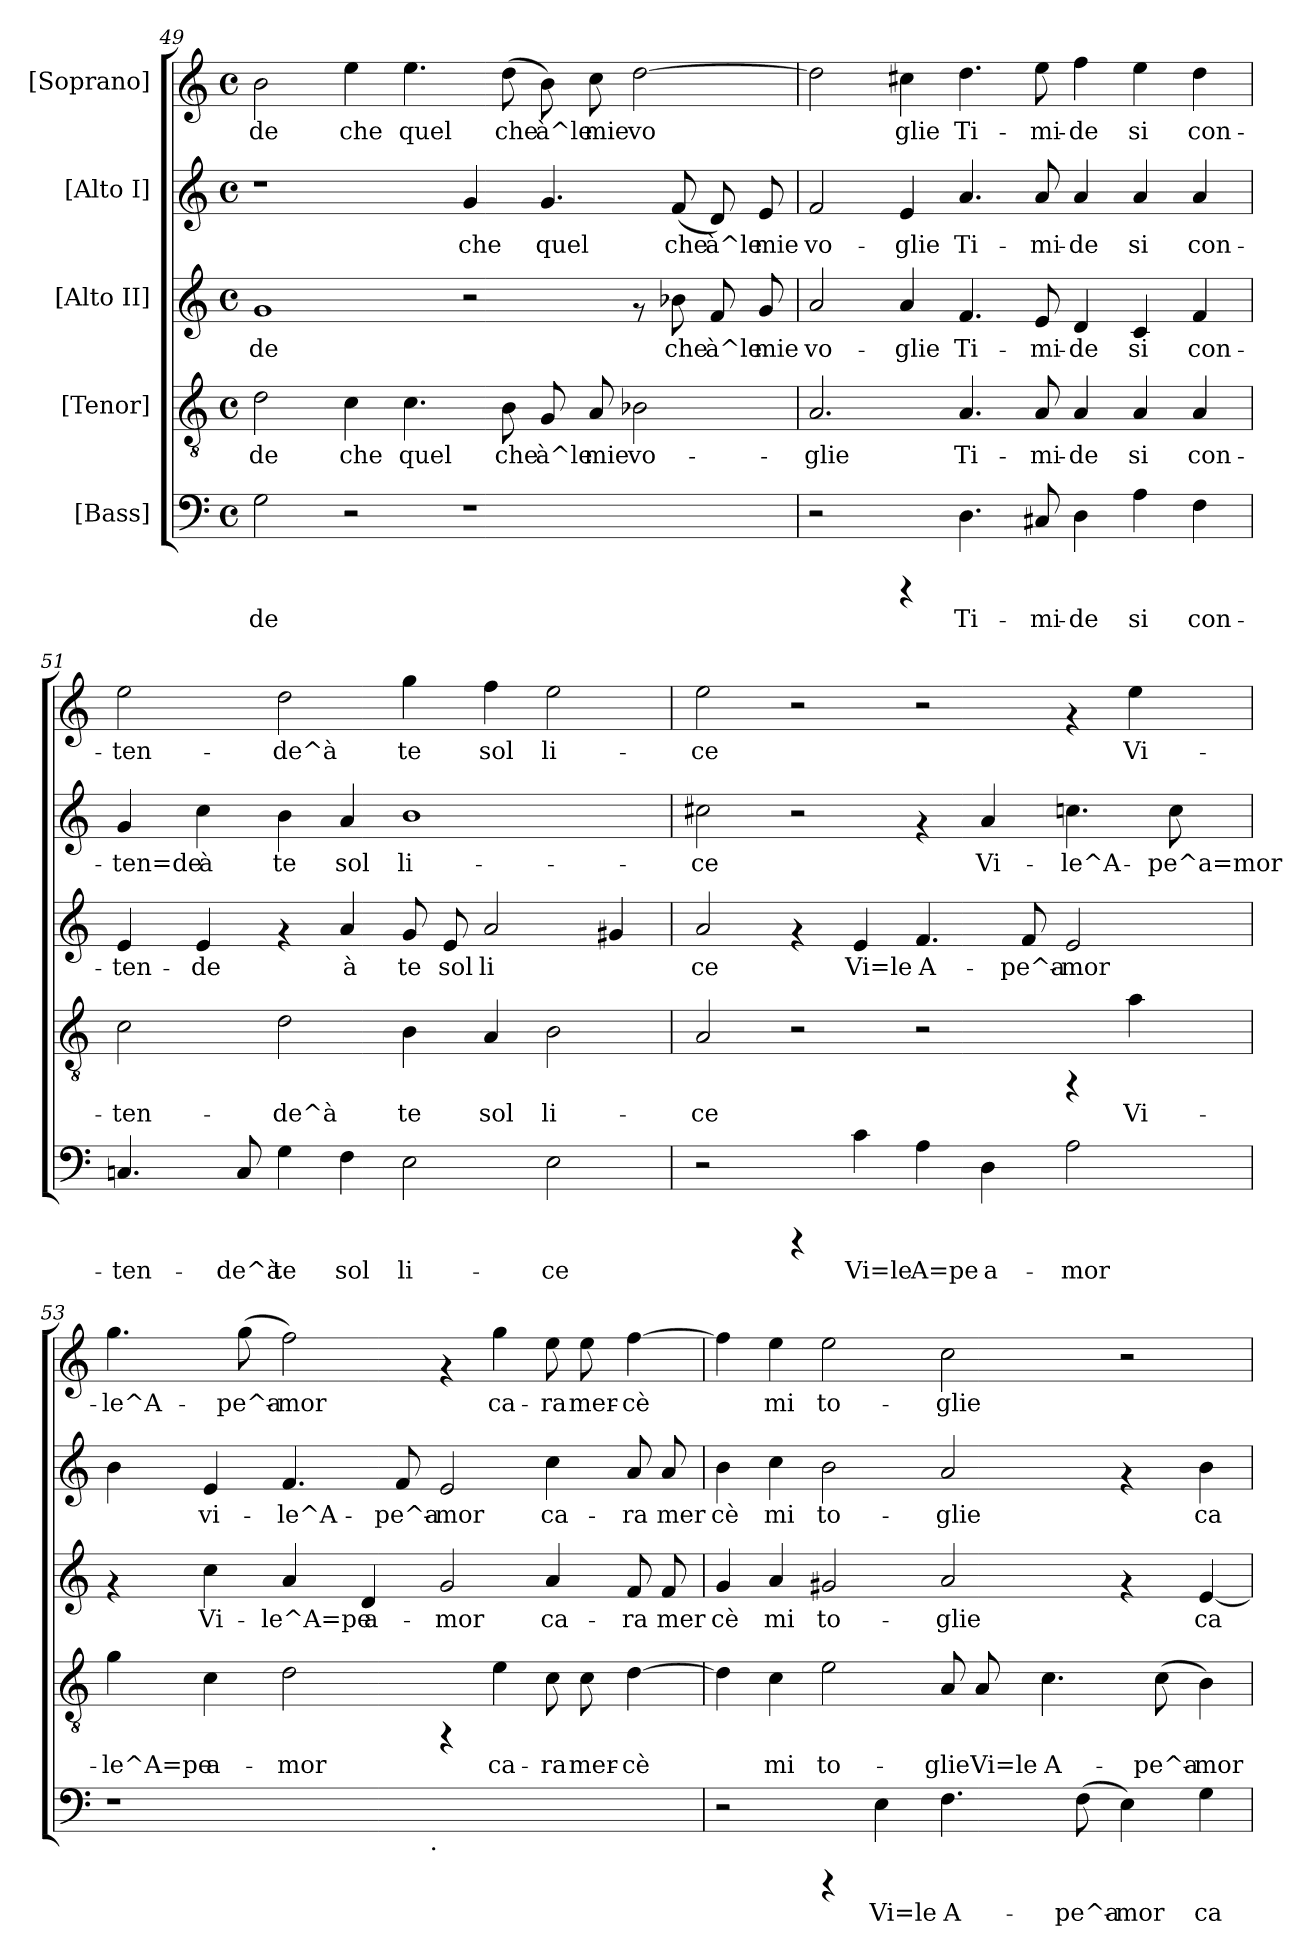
**kern	**text	**kern	**text	**kern	**text	**kern	**text	**kern	**text
*part5	*part5	*part4	*part4	*part3	*part3	*part2	*part2	*part1	*part1
*staff5	*staff5	*staff4	*staff4	*staff3	*staff3	*staff2	*staff2	*staff1	*staff1
*I"[Bass]	*	*I"[Tenor]	*	*I"[Alto II]	*	*I"[Alto I]	*	*I"[Soprano]	*
*clefF4	*	*clefGv2	*	*clefG2	*	*clefG2	*	*clefG2	*
*k[]	*	*k[]	*	*k[]	*	*k[]	*	*k[]	*
*C:	*	*C:	*	*C:	*	*C:	*	*C:	*
*M4/4	*	*M4/4	*	*M4/4	*	*M4/4	*	*M4/4	*
*met(c)	*	*met(c)	*	*met(c)	*	*met(c)	*	*met(c)	*
=49	=49	=49	=49	=49	=49	=49	=49	=49	=49
!	!LO:LY:b:cj	!	!LO:LY:b:cj	!	!LO:LY:b:cj	!	!	!	!LO:LY:b:cj
2G\	-de	2d\	-de	1g	-de	1r	.	2b\	-de
!	!	!	!LO:LY:b:cj	!	!	!	!	!	!LO:LY:b:cj
2r	.	4c\	che	.	.	.	.	4ee\	che
!	!	!	!LO:LY:b:cj	!	!	!	!	!	!LO:LY:b:cj
.	.	4.c\	quel	.	.	.	.	4.ee\	quel
!	!	!	!	!	!	!	!LO:LY:b:cj	!	!
1r	.	.	.	2r	.	4g/	che	.	.
!	!	!	!LO:LY:b:cj	!	!	!	!	!	!LO:LY:b:cj
.	.	8B\	che	.	.	.	.	(<8dd\	che
!	!	!	!LO:LY:b:cj	!	!	!	!LO:LY:b:cj	!	!LO:LY:b:cj
.	.	8G/	à^le	.	.	4.g/	quel	8b\)	à^le
!	!	!	!LO:LY:b:cj	!	!	!	!	!	!LO:LY:b:cj
.	.	8A/	mie	.	.	.	.	8cc\	mie
!	!	!	!LO:LY:b:cj	!	!	!	!	!	!LO:LY:b:cj
.	.	2B-X\	vo-	8rf	.	.	.	[>2dd\	vo-
!	!	!	!	!	!LO:LY:b:cj	!	!LO:LY:b:cj	!	!
.	.	.	.	8b-X\	che	(<8f/	che	.	.
!	!	!	!	!	!LO:LY:b:cj	!	!LO:LY:b:cj	!	!
.	.	.	.	8f/	à^le	8d/)	à^le	.	.
!	!	!	!	!	!LO:LY:b:cj	!	!LO:LY:b:cj	!	!
.	.	.	.	8g/	mie	8e/	mie	.	.
=50	=50	=50	=50	=50	=50	=50	=50	=50	=50
!	!	!	!LO:LY:b:cj	!	!LO:LY:b:cj	!	!LO:LY:b:cj	!	!LO:LY:b:cj
2r	.	2.A/	-glie	2a/	vo-	2f/	vo-	2dd\]	--
!	!	!	!	!	!LO:LY:b:cj	!	!LO:LY:b:cj	!	!LO:LY:b:cj
4rCCC	.	.	.	4a/	-glie	4e/	-glie	4cc#X\	-glie
!	!LO:LY:b:cj	!	!LO:LY:b:cj	!	!LO:LY:b:cj	!	!LO:LY:b:cj	!	!LO:LY:b:cj
4.D\	Ti-	4.A/	Ti-	4.f/	Ti-	4.a/	Ti-	4.dd\	Ti-
!	!LO:LY:b:cj	!	!LO:LY:b:cj	!	!LO:LY:b:cj	!	!LO:LY:b:cj	!	!LO:LY:b:cj
8C#X/	-mi-	8A/	-mi-	8e/	-mi-	8a/	-mi-	8ee\	-mi-
!	!LO:LY:b:cj	!	!LO:LY:b:cj	!	!LO:LY:b:cj	!	!LO:LY:b:cj	!	!LO:LY:b:cj
4D\	-de	4A/	-de	4d/	-de	4a/	-de	4ff\	-de
!	!LO:LY:b:cj	!	!LO:LY:b:cj	!	!LO:LY:b:cj	!	!LO:LY:b:cj	!	!LO:LY:b:cj
4A\	si	4A/	si	4c/	si	4a/	si	4ee\	si
!	!LO:LY:b:cj	!	!LO:LY:b:cj	!	!LO:LY:b:cj	!	!LO:LY:b:cj	!	!LO:LY:b:cj
4F\	con-	4A/	con-	4f/	con-	4a/	con-	4dd\	con-
!!LO:PB:g=z
=51	=51	=51	=51	=51	=51	=51	=51	=51	=51
!	!LO:LY:b:cj	!	!LO:LY:b:cj	!	!LO:LY:b:cj	!	!LO:LY:b:cj	!	!LO:LY:b:cj
4.Cn/	-ten-	2c\	-ten-	4e/	-ten-	4g/	-ten=de	2ee\	-ten-
!	!	!	!	!	!LO:LY:b:cj	!	!LO:LY:b:cj	!	!
.	.	.	.	4e/	-de	4cc\	à	.	.
!	!LO:LY:b:cj	!	!	!	!	!	!	!	!
8C/	-de^à	.	.	.	.	.	.	.	.
!	!LO:LY:b:cj	!	!LO:LY:b:cj	!	!	!	!LO:LY:b:cj	!	!LO:LY:b:cj
4G\	te	2d\	-de^à	4rf	.	4b\	te	2dd\	-de^à
!	!LO:LY:b:cj	!	!	!	!LO:LY:b:cj	!	!LO:LY:b:cj	!	!
4F\	sol	.	.	4a/	à	4a/	sol	.	.
!	!LO:LY:b:cj	!	!LO:LY:b:cj	!	!LO:LY:b:cj	!	!LO:LY:b:cj	!	!LO:LY:b:cj
2E\	li-	4B\	te	8g/	te	1b	li-	4gg\	te
!	!	!	!	!	!LO:LY:b:cj	!	!	!	!
.	.	.	.	8e/	sol	.	.	.	.
!	!	!	!LO:LY:b:cj	!	!LO:LY:b:cj	!	!	!	!LO:LY:b:cj
.	.	4A/	sol	2a/	li-	.	.	4ff\	sol
!	!LO:LY:b:cj	!	!LO:LY:b:cj	!	!	!	!	!	!LO:LY:b:cj
2E\	-ce	2B\	li-	.	.	.	.	2ee\	li-
!	!	!	!	!	!LO:LY:b:cj	!	!	!	!
.	.	.	.	4g#X/	--	.	.	.	.
=52	=52	=52	=52	=52	=52	=52	=52	=52	=52
!	!	!	!LO:LY:b:cj	!	!LO:LY:b:cj	!	!LO:LY:b:cj	!	!LO:LY:b:cj
2r	.	2A/	-ce	2a/	-ce	2cc#X\	-ce	2ee\	-ce
4rCCC	.	2r	.	4rf	.	2r	.	2r	.
!	!LO:LY:b:cj	!	!	!	!LO:LY:b:cj	!	!	!	!
4c\	Vi=le	.	.	4e/	Vi=le	.	.	.	.
!	!LO:LY:b:cj	!	!	!	!LO:LY:b:cj	!	!	!	!
4A\	A=pe	2r	.	4.f/	A-	4rf	.	2r	.
!	!LO:LY:b:cj	!	!	!	!	!	!LO:LY:b:cj	!	!
4D\	a-	.	.	.	.	4a/	Vi-	.	.
!	!	!	!	!	!LO:LY:b:cj	!	!	!	!
.	.	.	.	8f/	-pe^a-	.	.	.	.
!	!LO:LY:b:cj	!	!	!	!LO:LY:b:cj	!	!LO:LY:b:cj	!	!
2A\	-mor	4rFF	.	2e/	-mor	4.ccn\	-le^A-	4rf	.
!	!	!	!LO:LY:b:cj	!	!	!	!	!	!LO:LY:b:cj
.	.	4a\	Vi-	.	.	.	.	4ee\	Vi-
!	!	!	!	!	!	!	!LO:LY:b:cj	!	!
.	.	.	.	.	.	8cc\	-pe^a=mor	.	.
=53	=53	=53	=53	=53	=53	=53	=53	=53	=53
!	!	!	!LO:LY:b:cj	!	!	!	!LO:LY:b:cj	!	!LO:LY:b:cj
*^	*	*	*	*	*	*	*	*	*
1r	2ryy	.	4g\	-le^A=pe	4rf	.	4b\	.	4.gg\	-le^A-
!	!	!	!	!LO:LY:b:cj	!	!LO:LY:b:cj	!	!LO:LY:b:cj	!	!
.	.	.	4c\	a-	4cc\	Vi-	4e/	vi-	.	.
!	!	!	!	!	!	!	!	!	!	!LO:LY:b:cj
.	.	.	.	.	.	.	.	.	(<8gg\	-pe^a-
!	!	!	!	!LO:LY:b:cj	!	!LO:LY:b:cj	!	!LO:LY:b:cj	!	!LO:LY:b:cj
.	4ryy	.	2d\	-mor	4a/	-le^A=pe	4.f/	-le^A-	2ff\)	-mor
!	!	!	!	!	!	!LO:LY:b:cj	!	!	!	!
.	8...ryy	.	.	.	4d/	a-	.	.	.	.
!	!	!	!	!	!	!	!	!LO:LY:b:cj	!	!
.	.	.	.	.	.	.	8f/	-pe^a-	.	.
!	!LO:TX:b:t=.	!	!	!	!	!	!	!	!	!
.	1ryy	.	.	.	.	.	.	.	.	.
!	!	!	!	!	!	!LO:LY:b:cj	!	!LO:LY:b:cj	!	!
1ryy	.	.	4rFF	.	2g/	-mor	2e/	-mor	4rf	.
!	!	!	!	!LO:LY:b:cj	!	!	!	!	!	!LO:LY:b:cj
.	.	.	4e\	ca-	.	.	.	.	4gg\	ca-
!	!	!	!	!LO:LY:b:cj	!	!LO:LY:b:cj	!	!LO:LY:b:cj	!	!LO:LY:b:cj
.	.	.	8c\	-ra	4a/	ca-	4cc\	ca-	8ee\	-ra
!	!	!	!	!LO:LY:b:cj	!	!	!	!	!	!LO:LY:b:cj
.	.	.	8c\	mer-	.	.	.	.	8ee\	mer-
!	!	!	!	!LO:LY:b:cj	!	!LO:LY:b:cj	!	!LO:LY:b:cj	!	!LO:LY:b:cj
.	.	.	[>4d\	-cè	8f/	-ra	8a/	-ra	[>4ff\	-cè
!	!	!	!	!	!	!LO:LY:b:cj	!	!LO:LY:b:cj	!	!
.	.	.	.	.	8f/	mer	8a/	mer	.	.
.	64ryy	.	.	.	.	.	.	.	.	.
!!LO:PB:g=z
=54	=54	=54	=54	=54	=54	=54	=54	=54	=54	=54
!	!	!	!	!LO:LY:b:cj	!	!LO:LY:b:cj	!	!LO:LY:b:cj	!	!LO:LY:b:cj
*v	*v	*	*	*	*	*	*	*	*	*
2r	.	4d\]	.	4g/	cè	4b\	cè	4ff\]	.
!	!	!	!LO:LY:b:cj	!	!LO:LY:b:cj	!	!LO:LY:b:cj	!	!LO:LY:b:cj
.	.	4c\	mi	4a/	mi	4cc\	mi	4ee\	mi
!	!	!	!LO:LY:b:cj	!	!LO:LY:b:cj	!	!LO:LY:b:cj	!	!LO:LY:b:cj
4rCCC	.	2e\	to-	2g#X/	to-	2b\	to-	2ee\	to-
!	!LO:LY:b:cj	!	!	!	!	!	!	!	!
4E\	Vi=le	.	.	.	.	.	.	.	.
!	!LO:LY:b:cj	!	!LO:LY:b:cj	!	!LO:LY:b:cj	!	!LO:LY:b:cj	!	!LO:LY:b:cj
4.F\	A-	8A/	-glie	2a/	-glie	2a/	-glie	2cc\	-glie
!	!	!	!LO:LY:b:cj	!	!	!	!	!	!
.	.	8A/	Vi=le	.	.	.	.	.	.
!	!	!	!LO:LY:b:cj	!	!	!	!	!	!
.	.	4.c\	A-	.	.	.	.	.	.
!	!LO:LY:b:cj	!	!	!	!	!	!	!	!
(<8F\	-pe^a-	.	.	.	.	.	.	.	.
!	!LO:LY:b:cj	!	!	!	!	!	!	!	!
4E\)	-mor	.	.	4rf	.	4rf	.	2r	.
!	!	!	!LO:LY:b:cj	!	!	!	!	!	!
.	.	(<8c\	-pe^a-	.	.	.	.	.	.
!	!LO:LY:b:cj	!	!LO:LY:b:cj	!	!LO:LY:b:cj	!	!LO:LY:b:cj	!	!
4G\	ca-	4B\)	-mor	[<4e/	ca-	4b\	ca-	.	.
=	=	=	=	=	=	=	=	=	=
*-	*-	*-	*-	*-	*-	*-	*-	*-	*-
